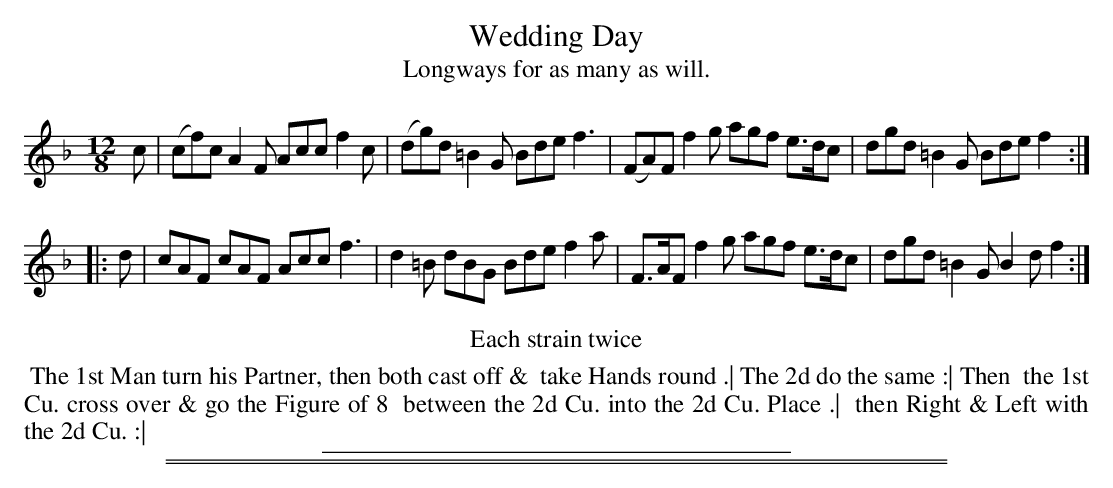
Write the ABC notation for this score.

X:1
T: Wedding Day
T: Longways for as many as will.
M: 12/8
L: 1/8
K: F
c |\
(cf)c A2F Acc f2c | (dg)d =B2G Bde f3 |\
(FA)F f2g agf e>dc | dgd =B2G Bde f2 :|
|: d |\
cAF cAF Acc f3 | d2=B dBG Bde f2a |\
F>AF f2g agf e>dc | dgd =B2G B2d f2 :|
